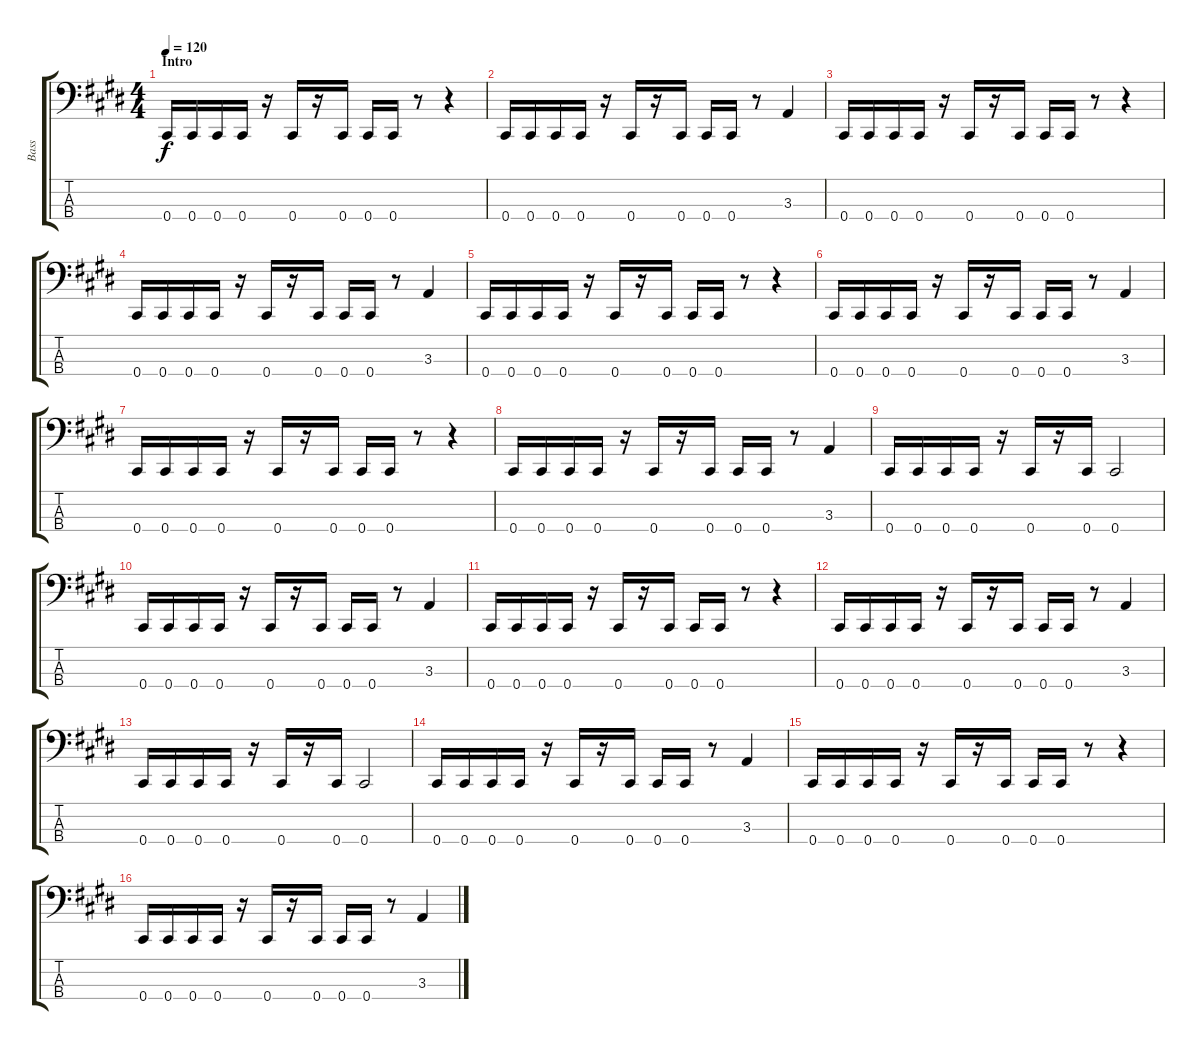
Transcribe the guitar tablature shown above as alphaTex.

\track ("Bass" "Bass") {instrument electricbassfinger}
\staff {score tabs}
\tuning (E2 B1 Gb1 Db1) {hide}
\ts (4 4)
\section ("" "Intro")
\tempo 120
\clef f4
\ks c#minor
0.4.16{dy f instrument electricbassfinger} 0.4.16 0.4.16 0.4.16 r.16 0.4.16 r.16 0.4.16 0.4.16 0.4.16 r.8 r.4 |
0.4.16 0.4.16 0.4.16 0.4.16 r.16 0.4.16 r.16 0.4.16 0.4.16 0.4.16 r.8 3.3.4 |
0.4.16 0.4.16 0.4.16 0.4.16 r.16 0.4.16 r.16 0.4.16 0.4.16 0.4.16 r.8 r.4 |
0.4.16 0.4.16 0.4.16 0.4.16 r.16 0.4.16 r.16 0.4.16 0.4.16 0.4.16 r.8 3.3.4 |
0.4.16 0.4.16 0.4.16 0.4.16 r.16 0.4.16 r.16 0.4.16 0.4.16 0.4.16 r.8 r.4 |
0.4.16 0.4.16 0.4.16 0.4.16 r.16 0.4.16 r.16 0.4.16 0.4.16 0.4.16 r.8 3.3.4 |
0.4.16 0.4.16 0.4.16 0.4.16 r.16 0.4.16 r.16 0.4.16 0.4.16 0.4.16 r.8 r.4 |
0.4.16 0.4.16 0.4.16 0.4.16 r.16 0.4.16 r.16 0.4.16 0.4.16 0.4.16 r.8 3.3.4 |
0.4.16 0.4.16 0.4.16 0.4.16 r.16 0.4.16 r.16 0.4.16 0.4.2 |
0.4.16 0.4.16 0.4.16 0.4.16 r.16 0.4.16 r.16 0.4.16 0.4.16 0.4.16 r.8 3.3.4 |
0.4.16 0.4.16 0.4.16 0.4.16 r.16 0.4.16 r.16 0.4.16 0.4.16 0.4.16 r.8 r.4 |
0.4.16 0.4.16 0.4.16 0.4.16 r.16 0.4.16 r.16 0.4.16 0.4.16 0.4.16 r.8 3.3.4 |
0.4.16 0.4.16 0.4.16 0.4.16 r.16 0.4.16 r.16 0.4.16 0.4.2 |
0.4.16 0.4.16 0.4.16 0.4.16 r.16 0.4.16 r.16 0.4.16 0.4.16 0.4.16 r.8 3.3.4 |
0.4.16 0.4.16 0.4.16 0.4.16 r.16 0.4.16 r.16 0.4.16 0.4.16 0.4.16 r.8 r.4 |
0.4.16 0.4.16 0.4.16 0.4.16 r.16 0.4.16 r.16 0.4.16 0.4.16 0.4.16 r.8 3.3.4
